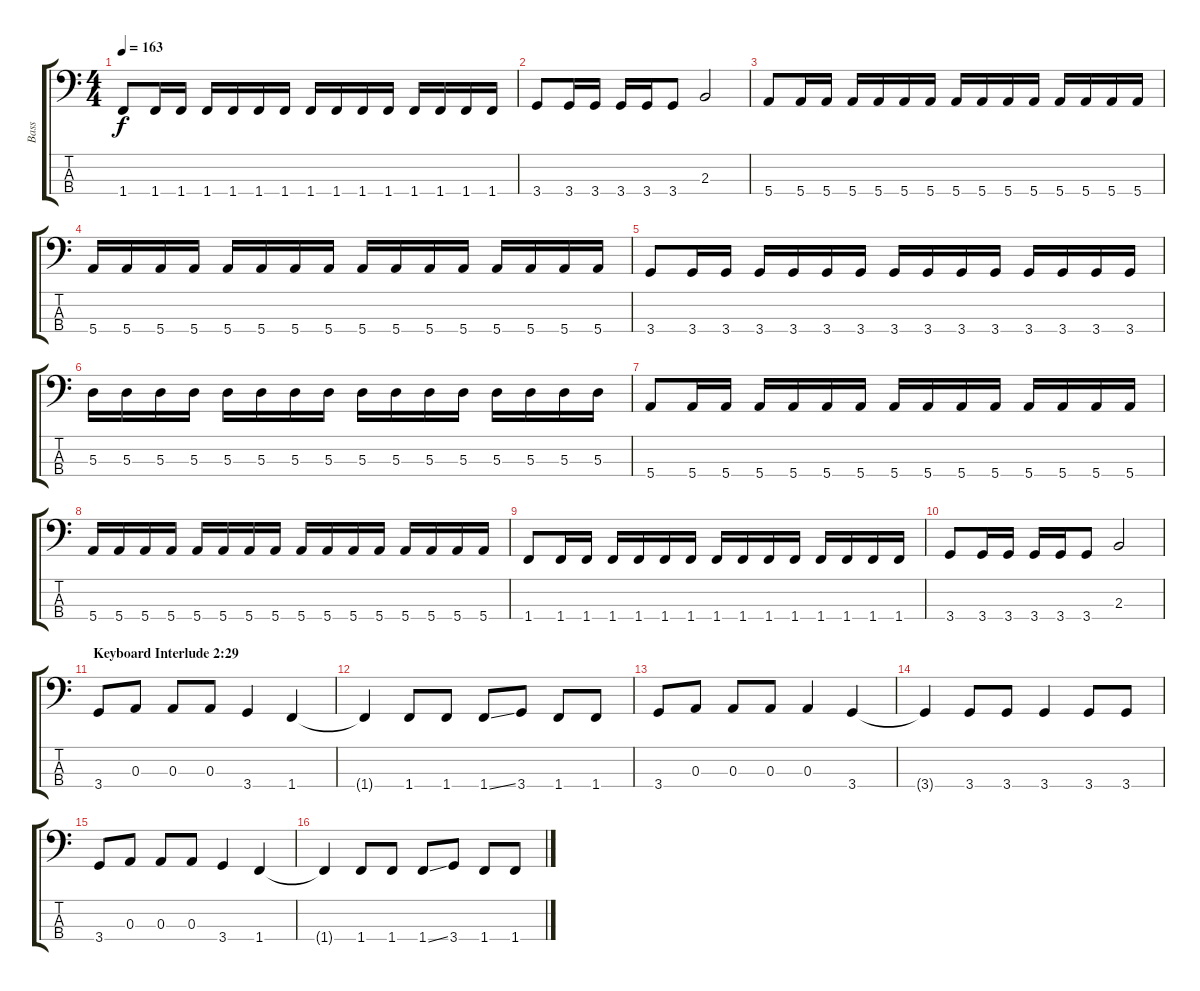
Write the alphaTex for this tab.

\track ("Bass" "Bass") {instrument electricbassfinger}
\staff {score tabs}
\tuning (G2 D2 A1 E1) {hide}
\ts (4 4)
\tempo 163
\clef f4
\ks c
1.4.8{dy f} 1.4.16 1.4.16 1.4.16 1.4.16 1.4.16 1.4.16 1.4.16 1.4.16 1.4.16 1.4.16 1.4.16 1.4.16 1.4.16 1.4.16 |
3.4.8 3.4.16 3.4.16 3.4.16 3.4.16 3.4.8 2.3.2 |
5.4.8 5.4.16 5.4.16 5.4.16 5.4.16 5.4.16 5.4.16 5.4.16 5.4.16 5.4.16 5.4.16 5.4.16 5.4.16 5.4.16 5.4.16 |
5.4.16 5.4.16 5.4.16 5.4.16 5.4.16 5.4.16 5.4.16 5.4.16 5.4.16 5.4.16 5.4.16 5.4.16 5.4.16 5.4.16 5.4.16 5.4.16 |
3.4.8 3.4.16 3.4.16 3.4.16 3.4.16 3.4.16 3.4.16 3.4.16 3.4.16 3.4.16 3.4.16 3.4.16 3.4.16 3.4.16 3.4.16 |
5.3.16 5.3.16 5.3.16 5.3.16 5.3.16 5.3.16 5.3.16 5.3.16 5.3.16 5.3.16 5.3.16 5.3.16 5.3.16 5.3.16 5.3.16 5.3.16 |
5.4.8 5.4.16 5.4.16 5.4.16 5.4.16 5.4.16 5.4.16 5.4.16 5.4.16 5.4.16 5.4.16 5.4.16 5.4.16 5.4.16 5.4.16 |
5.4.16 5.4.16 5.4.16 5.4.16 5.4.16 5.4.16 5.4.16 5.4.16 5.4.16 5.4.16 5.4.16 5.4.16 5.4.16 5.4.16 5.4.16 5.4.16 |
1.4.8 1.4.16 1.4.16 1.4.16 1.4.16 1.4.16 1.4.16 1.4.16 1.4.16 1.4.16 1.4.16 1.4.16 1.4.16 1.4.16 1.4.16 |
3.4.8 3.4.16 3.4.16 3.4.16 3.4.16 3.4.8 2.3.2 |
\section ("" "Keyboard Interlude 2:29")
3.4.8 0.3.8 0.3.8 0.3.8 3.4.4 1.4.4 |
1.4{t}.4 1.4.8 1.4.8 1.4{ss}.8 3.4.8 1.4.8 1.4.8 |
3.4.8 0.3.8 0.3.8 0.3.8 0.3.4 3.4.4 |
3.4{t}.4 3.4.8 3.4.8 3.4.4 3.4.8 3.4.8 |
3.4.8 0.3.8 0.3.8 0.3.8 3.4.4 1.4.4 |
1.4{t}.4 1.4.8 1.4.8 1.4{ss}.8 3.4.8 1.4.8 1.4.8
